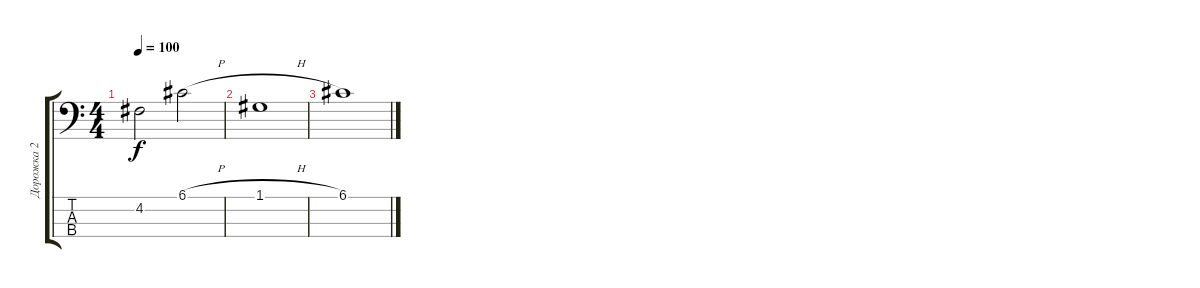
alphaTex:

\track ("Дорожка 2" "Дорожка 2") {instrument electricbassfinger}
\staff {score tabs}
\tuning (G2 D2 A1 E1) {hide}
\ts (4 4)
\tempo 100
\clef f4
\ks c
4.2.2{dy f} 6.1{h}.2 |
1.1{h}.1 |
6.1.1{volume 7}
